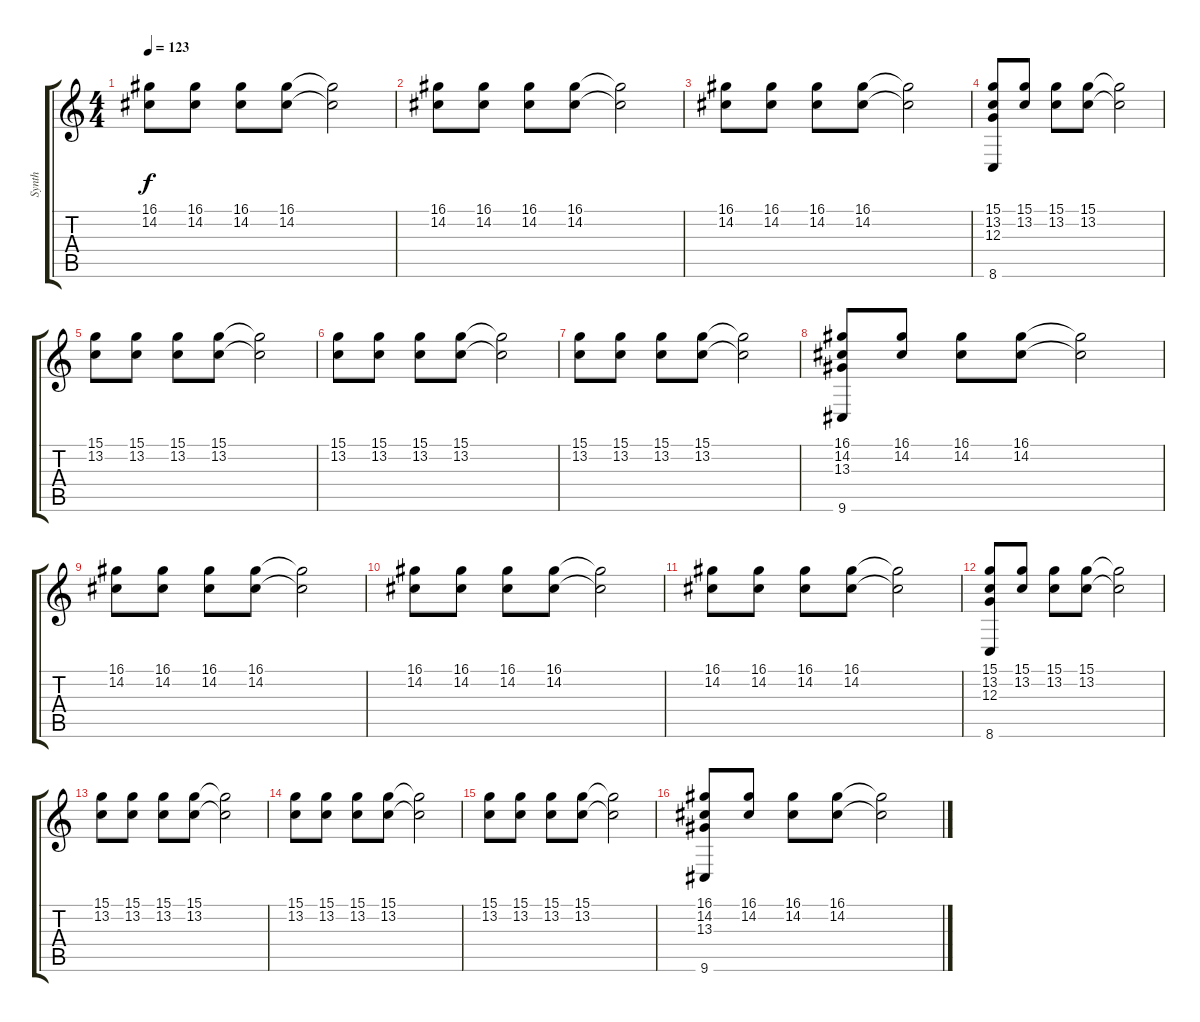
\track ("Synth" "Synth") {instrument pad3polysynth}
\staff {score tabs}
\tuning (E4 B3 G3 D3 A2 E2) {hide}
\ts (4 4)
\tempo 123
\clef g2
\ks c
(16.1 14.2).8{dy f} (16.1 14.2).8 (16.1 14.2).8 (16.1 14.2).8 (16.1{t} 14.2{t}).2 |
(16.1 14.2).8 (16.1 14.2).8 (16.1 14.2).8 (16.1 14.2).8 (16.1{t} 14.2{t}).2 |
(16.1 14.2).8 (16.1 14.2).8 (16.1 14.2).8 (16.1 14.2).8 (16.1{t} 14.2{t}).2 |
(15.1 13.2 12.3 8.6).8 (15.1 13.2).8 (15.1 13.2).8 (15.1 13.2).8 (15.1{t} 13.2{t}).2 |
(15.1 13.2).8 (15.1 13.2).8 (15.1 13.2).8 (15.1 13.2).8 (15.1{t} 13.2{t}).2 |
(15.1 13.2).8 (15.1 13.2).8 (15.1 13.2).8 (15.1 13.2).8 (15.1{t} 13.2{t}).2 |
(15.1 13.2).8 (15.1 13.2).8 (15.1 13.2).8 (15.1 13.2).8 (15.1{t} 13.2{t}).2 |
(16.1 14.2 13.3 9.6).8 (16.1 14.2).8 (16.1 14.2).8 (16.1 14.2).8 (16.1{t} 14.2{t}).2 |
(16.1 14.2).8 (16.1 14.2).8 (16.1 14.2).8 (16.1 14.2).8 (16.1{t} 14.2{t}).2 |
(16.1 14.2).8 (16.1 14.2).8 (16.1 14.2).8 (16.1 14.2).8 (16.1{t} 14.2{t}).2 |
(16.1 14.2).8 (16.1 14.2).8 (16.1 14.2).8 (16.1 14.2).8 (16.1{t} 14.2{t}).2 |
(15.1 13.2 12.3 8.6).8 (15.1 13.2).8 (15.1 13.2).8 (15.1 13.2).8 (15.1{t} 13.2{t}).2 |
(15.1 13.2).8 (15.1 13.2).8 (15.1 13.2).8 (15.1 13.2).8 (15.1{t} 13.2{t}).2 |
(15.1 13.2).8 (15.1 13.2).8 (15.1 13.2).8 (15.1 13.2).8 (15.1{t} 13.2{t}).2 |
(15.1 13.2).8 (15.1 13.2).8 (15.1 13.2).8 (15.1 13.2).8 (15.1{t} 13.2{t}).2 |
(16.1 14.2 13.3 9.6).8 (16.1 14.2).8 (16.1 14.2).8 (16.1 14.2).8 (16.1{t} 14.2{t}).2
